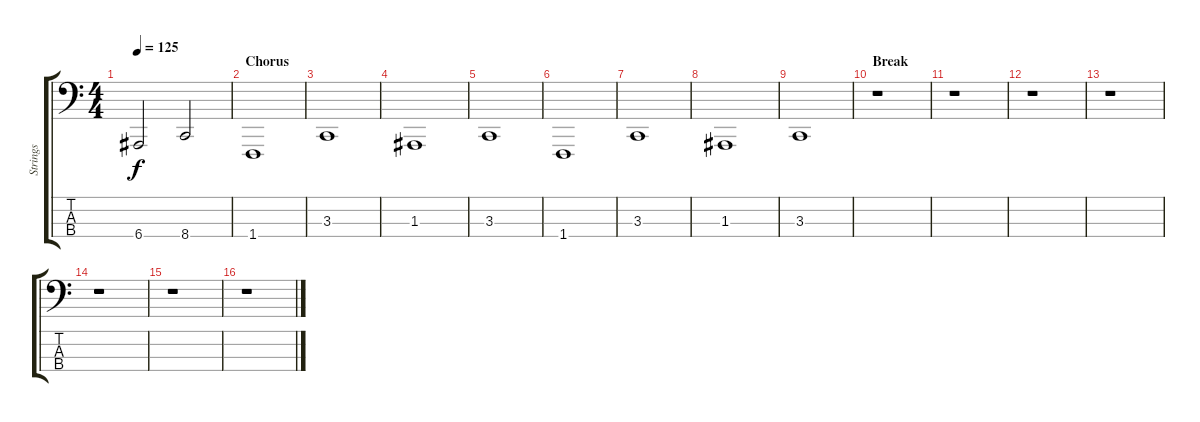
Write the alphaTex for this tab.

\track ("Strings" "Strings") {instrument stringensemble1}
\staff {score tabs}
\tuning (G2 D2 A1 E1) {hide}
\ts (4 4)
\tempo 125
\clef f4
\ks c
6.4.2{dy f} 8.4.2 |
\section ("" "Chorus")
1.4.1 |
3.3.1 |
1.3.1 |
3.3.1 |
1.4.1 |
3.3.1 |
1.3.1 |
3.3.1 |
\section ("" "Break")
r.1 |
r.1 |
r.1 |
r.1 |
r.1 |
r.1 |
r.1
